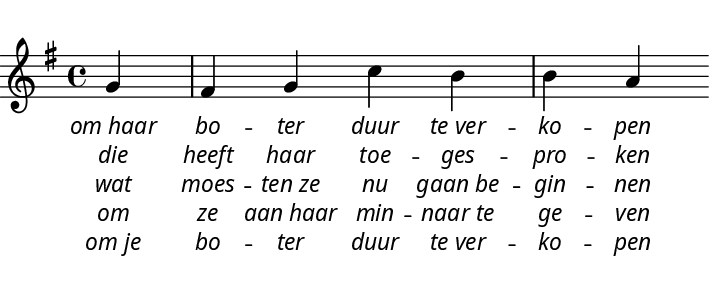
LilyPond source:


\version"2.18"

% Command below to create a good quality png with transparent background
% lilypond --png -dpixmap-format=pngalpha -dresolution=1000 NLB073196_2.ly

% Custom commands
mBreak = { \bar "" \break }
bBreak = { \break }
x = {\once\override NoteHead #'style = #'cross }

customlyrics = {
  \override Lyrics.LyricText.font-shape = #'italic
  \small
}

% Tagline appears at the footer
\header {
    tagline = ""
}

% Main data
\score {{
\key g \major
\relative g'
{

\set Score.proportionalNotationDuration = #(ly:make-moment 1 16)
% \override Score.SpacingSpanner #'strict-note-spacing = ##t
% \autoBeamOff
% \override Staff.BarLine #'stencil = ##f
% \override Staff.TimeSignature #'transparent = ##t
% \override Staff.Stem #'transparent = ##t
% \override Lyrics . LyricText #'font-series = #'bold
% \override Lyrics . LyricText #'font-family = #'typewriter
\set melismaBusyProperties = #'()

\partial 16*4
\time 4/4
\tempo 4=120
\override Score.MetronomeMark #'transparent = ##t
\override Score.RehearsalMark #'break-visibility = #(vector #t #t #f)
g4	fis4	g	 c	b	b4	a \mBreak
}

\addlyrics {
"" "" "" "" "" "" ""
}

\addlyrics {
\customlyrics
"om haar"	bo --	ter	duur	"te	ver" --	ko --	pen
 }

\addlyrics {
\customlyrics
die	heeft	haar	toe --	ges --	pro --	ken
}

\addlyrics {
\customlyrics
wat moes -- "ten ze" nu "gaan be" -- gin -- nen
}

\addlyrics {
\customlyrics
om ze "aan haar" min -- "naar te" ge -- ven
}

\addlyrics {
\customlyrics
"om je"	bo --	ter	duur	"te	ver" --	ko --	pen
 }

}

\layout {
	indent = 0\cm
}

}

%#(set! paper-alist (cons '("wide" . (cons (* 18 cm) (* 4 cm))) paper-alist))

\paper {
	%#(set-paper-size "wide")
	paper-width = 12\cm
	paper-height = 8\cm
	left-margin = 0\cm
	right-margin = 0\cm

	myStaffSize = #20
	#(define fonts
	(make-pango-font-tree "Linux Libertine"
                          "Nimbus Sans"
                          "courier"
                           (/ myStaffSize 20)))
}

\layout {
    \context {
    \RemoveEmptyStaffContext
    \override VerticalAxisGroup #'remove-first = ##t
}}
